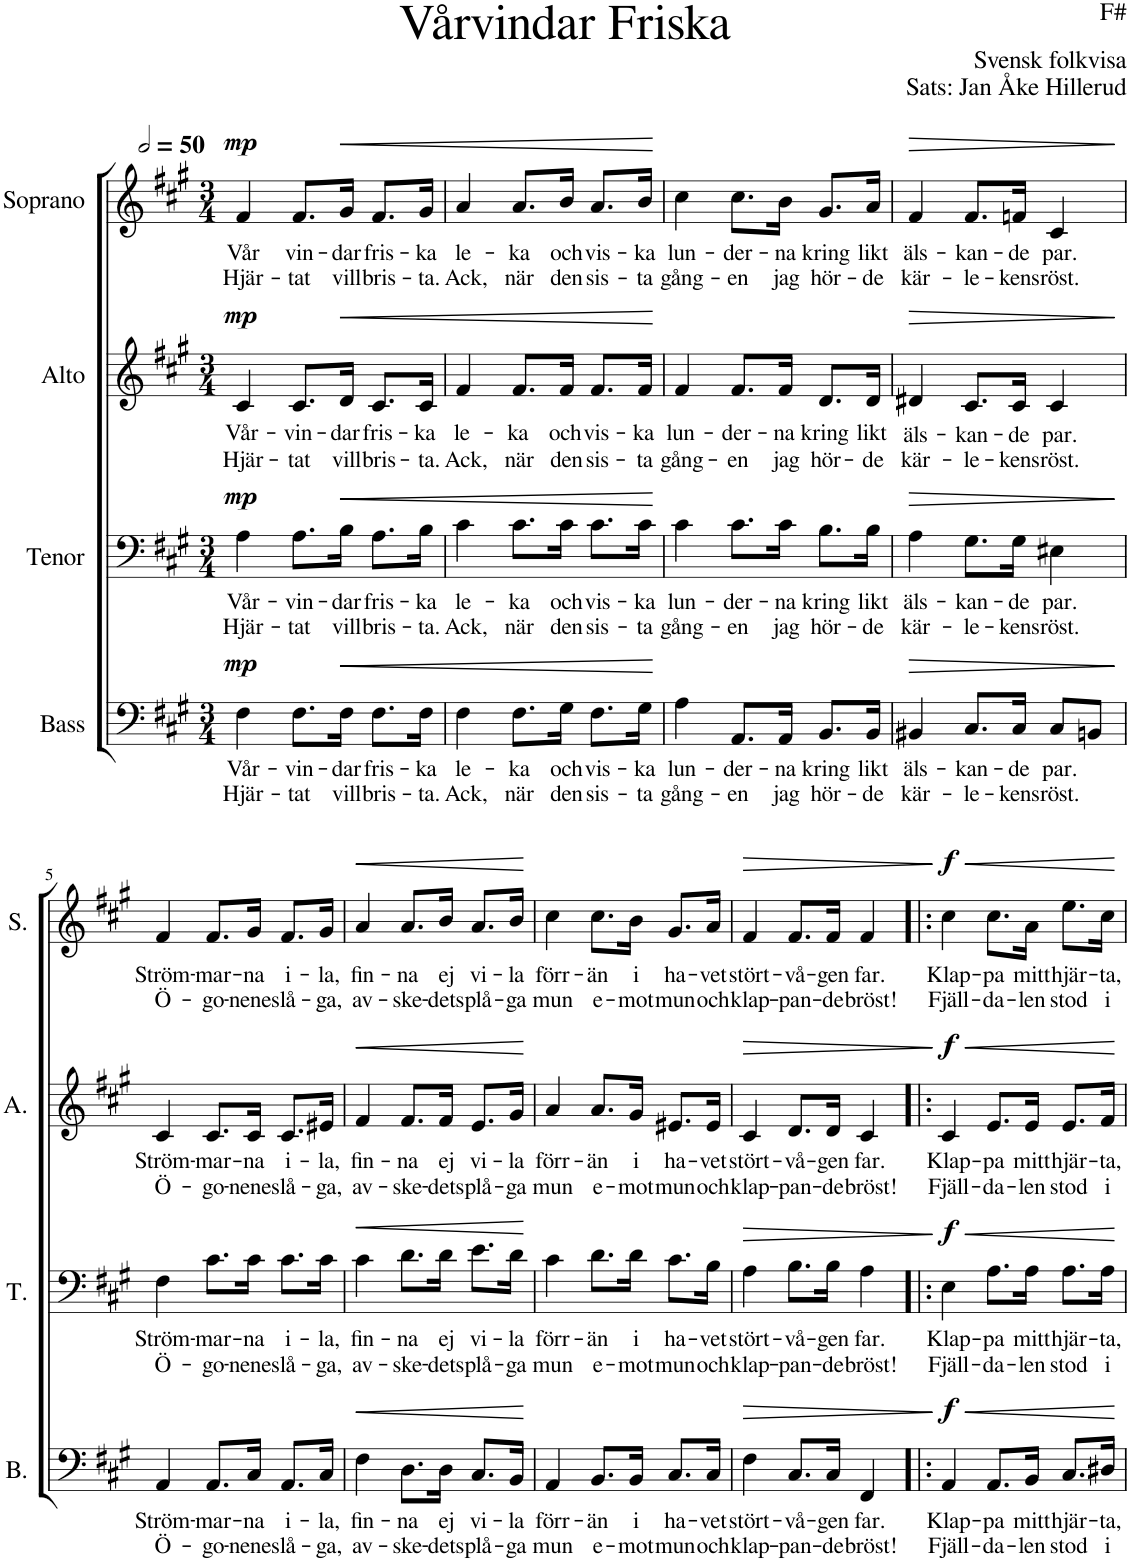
**kern	**text	**text	**dynam	**kern	**text	**text	**dynam	**kern	**text	**text	**dynam	**kern	**text	**text	**dynam
*part4	*part4	*part4	*part4	*part3	*part3	*part3	*part3	*part2	*part2	*part2	*part2	*part1	*part1	*part1	*part1
*staff4	*staff4	*staff4	*staff4	*staff3	*staff3	*staff3	*staff3	*staff2	*staff2	*staff2	*staff2	*staff1	*staff1	*staff1	*staff1
*I"Bass	*	*	*	*I"Tenor	*	*	*	*I"Alto	*	*	*	*I"Soprano	*	*	*
*I'B.	*	*	*	*I'T.	*	*	*	*I'A.	*	*	*	*I'S.	*	*	*
*clefF4	*	*	*	*clefF4	*	*	*	*clefG2	*	*	*	*clefG2	*	*	*
*k[f#c#g#]	*	*	*	*k[f#c#g#]	*	*	*	*k[f#c#g#]	*	*	*	*k[f#c#g#]	*	*	*
*M3/4	*	*	*	*M3/4	*	*	*	*M3/4	*	*	*	*M3/4	*	*	*
*MM100	*	*	*	*MM100	*	*	*	*MM100	*	*	*	*MM100	*	*	*
=1	=1	=1	=1	=1	=1	=1	=1	=1	=1	=1	=1	=1	=1	=1	=1
!	!LO:LY:b	!LO:LY:b	!LO:DY:a	!	!LO:LY:b	!LO:LY:b	!LO:DY:a	!	!	!LO:LY:b	!LO:DY:a	!	!LO:LY:b	!LO:LY:b	!LO:DY:a
4F#\	Vår-	Hjär-	mp	4A\	Vår-	Hjär-	mp	4c#/	.	Hjär-	mp	4f#/	Vår	Hjär-	mp
!	!LO:LY:b	!LO:LY:b	!	!	!LO:LY:b	!LO:LY:b	!	!	!	!LO:LY:b	!	!	!LO:LY:b	!LO:LY:b	!
8.F#\L	-vin-	-tat	.	8.A\L	-vin-	-tat	.	8.c#/L	.	-tat	.	8.f#/L	vin-	-tat	.
!	!LO:LY:b	!LO:LY:b	!LO:HP:b	!	!LO:LY:b	!LO:LY:b	!LO:HP:b	!	!	!LO:LY:b	!LO:HP:b	!	!LO:LY:b	!LO:LY:b	!LO:HP:b
16F#\Jk	-dar	vill	<	16B\Jk	-dar	vill	<	16d/Jk	.	vill	<	16g#/Jk	-dar	vill	<
!	!LO:LY:b	!LO:LY:b	!	!	!LO:LY:b	!LO:LY:b	!	!	!	!LO:LY:b	!	!	!LO:LY:b	!LO:LY:b	!
8.F#\L	fris-	bris-	.	8.A\L	fris-	bris-	.	8.c#/L	.	bris-	.	8.f#/L	fris-	bris-	.
!	!LO:LY:b	!LO:LY:b	!	!	!LO:LY:b	!LO:LY:b	!	!	!	!LO:LY:b	!	!	!LO:LY:b	!LO:LY:b	!
16F#\Jk	-ka	-ta.	.	16B\Jk	-ka	-ta.	.	16c#/Jk	.	-ta.	.	16g#/Jk	-ka	-ta.	.
=2	=2	=2	=2	=2	=2	=2	=2	=2	=2	=2	=2	=2	=2	=2	=2
!	!LO:LY:b	!LO:LY:b	!	!	!LO:LY:b	!LO:LY:b	!	!	!	!LO:LY:b	!	!	!LO:LY:b	!LO:LY:b	!
4F#\	le-	Ack,	.	4c#\	le-	Ack,	.	4f#/	.	Ack,	.	4a/	le-	Ack,	.
!	!LO:LY:b	!LO:LY:b	!	!	!LO:LY:b	!LO:LY:b	!	!	!	!LO:LY:b	!	!	!LO:LY:b	!LO:LY:b	!
8.F#\L	-ka	när	.	8.c#\L	-ka	när	.	8.f#/L	.	när	.	8.a/L	-ka	när	.
!	!LO:LY:b	!LO:LY:b	!	!	!LO:LY:b	!LO:LY:b	!	!	!	!LO:LY:b	!	!	!LO:LY:b	!LO:LY:b	!
16G#\Jk	och	den	.	16c#\Jk	och	den	.	16f#/Jk	.	den	.	16b/Jk	och	den	.
!	!LO:LY:b	!LO:LY:b	!	!	!LO:LY:b	!LO:LY:b	!	!	!	!LO:LY:b	!	!	!LO:LY:b	!LO:LY:b	!
8.F#\L	vis-	sis-	.	8.c#\L	vis-	sis-	.	8.f#/L	.	sis-	.	8.a/L	vis-	sis-	.
!	!LO:LY:b	!LO:LY:b	!	!	!LO:LY:b	!LO:LY:b	!	!	!	!LO:LY:b	!	!	!LO:LY:b	!LO:LY:b	!
16G#\Jk	-ka	-ta	.	16c#\Jk	-ka	-ta	.	16f#/Jk	.	-ta	.	16b/Jk	-ka	-ta	.
.	.	.	[	.	.	.	[	.	.	.	[	.	.	.	[
=3	=3	=3	=3	=3	=3	=3	=3	=3	=3	=3	=3	=3	=3	=3	=3
!	!LO:LY:b	!LO:LY:b	!	!	!LO:LY:b	!LO:LY:b	!	!	!	!LO:LY:b	!	!	!LO:LY:b	!LO:LY:b	!
4A\	lun-	gång-	.	4c#\	lun-	gång-	.	4f#/	.	gång-	.	4cc#\	lun-	gång-	.
!	!LO:LY:b	!LO:LY:b	!	!	!LO:LY:b	!LO:LY:b	!	!	!	!LO:LY:b	!	!	!LO:LY:b	!LO:LY:b	!
8.AA/L	-der-	-en	.	8.c#\L	-der-	-en	.	8.f#/L	.	-en	.	8.cc#\L	-der-	-en	.
!	!LO:LY:b	!LO:LY:b	!	!	!LO:LY:b	!LO:LY:b	!	!	!	!LO:LY:b	!	!	!LO:LY:b	!LO:LY:b	!
16AA/Jk	-na	jag	.	16c#\Jk	-na	jag	.	16f#/Jk	.	jag	.	16b\Jk	-na	jag	.
!	!LO:LY:b	!LO:LY:b	!	!	!LO:LY:b	!LO:LY:b	!	!	!	!LO:LY:b	!	!	!LO:LY:b	!LO:LY:b	!
8.BB/L	kring	hör-	.	8.B\L	kring	hör-	.	8.d/L	.	hör-	.	8.g#/L	kring	hör-	.
!	!LO:LY:b	!LO:LY:b	!	!	!LO:LY:b	!LO:LY:b	!	!	!	!LO:LY:b	!	!	!LO:LY:b	!LO:LY:b	!
16BB/Jk	likt	-de	.	16B\Jk	likt	-de	.	16d/Jk	.	-de	.	16a/Jk	likt	-de	.
=4	=4	=4	=4	=4	=4	=4	=4	=4	=4	=4	=4	=4	=4	=4	=4
!	!LO:LY:b	!LO:LY:b	!LO:HP:b	!	!LO:LY:b	!LO:LY:b	!LO:HP:b	!	!LO:LY:b	!LO:LY:b	!LO:HP:b	!	!LO:LY:b	!LO:LY:b	!LO:HP:b
4BB#X/	äls-	kär-	>	4A\	äls-	kär-	>	4d#X/	äls-	kär-	>	4f#/	äls-	kär-	>
!	!LO:LY:b	!LO:LY:b	!	!	!LO:LY:b	!LO:LY:b	!	!	!LO:LY:b	!LO:LY:b	!	!	!LO:LY:b	!LO:LY:b	!
8.C#/L	-kan-	-le-	.	8.G#\L	-kan-	-le-	.	8.c#/L	-kan-	-le-	.	8.f#/L	-kan-	-le-	.
!	!LO:LY:b	!LO:LY:b	!	!	!LO:LY:b	!LO:LY:b	!	!	!LO:LY:b	!LO:LY:b	!	!	!LO:LY:b	!LO:LY:b	!
16C#/Jk	-de	-kens	.	16G#\Jk	-de	-kens	.	16c#/Jk	-de	-kens	.	16fn/Jk	-de	-kens	.
!	!LO:LY:b	!LO:LY:b	!	!	!LO:LY:b	!LO:LY:b	!	!	!LO:LY:b	!LO:LY:b	!	!	!LO:LY:b	!LO:LY:b	!
8C#/L	par.	röst.	.	4E#X\	par.	röst.	.	4c#/	par.	röst.	.	4c#/	par.	röst.	.
8BBn/J	.	.	.	.	.	.	.	.	.	.	.	.	.	.	.
.	.	.	]	.	.	.	]	.	.	.	]	.	.	.	]
!!LO:LB:g=z
=5	=5	=5	=5	=5	=5	=5	=5	=5	=5	=5	=5	=5	=5	=5	=5
!	!LO:LY:b	!LO:LY:b	!	!	!LO:LY:b	!LO:LY:b	!	!	!LO:LY:b	!LO:LY:b	!	!	!LO:LY:b	!LO:LY:b	!
4AA/	Ström-	Ö-	.	4F#\	Ström-	Ö-	.	4c#/	Ström-	Ö-	.	4f#/	Ström-	Ö-	.
!	!LO:LY:b	!LO:LY:b	!	!	!LO:LY:b	!LO:LY:b	!	!	!LO:LY:b	!LO:LY:b	!	!	!LO:LY:b	!LO:LY:b	!
8.AA/L	-mar-	-go-	.	8.c#\L	-mar-	-go-	.	8.c#/L	-mar-	-go-	.	8.f#/L	-mar-	-go-	.
!	!LO:LY:b	!LO:LY:b	!	!	!LO:LY:b	!LO:LY:b	!	!	!LO:LY:b	!LO:LY:b	!	!	!LO:LY:b	!LO:LY:b	!
16C#/Jk	-na	-nenes	.	16c#\Jk	-na	-nenes	.	16c#/Jk	-na	-nenes	.	16g#/Jk	-na	-nenes	.
!	!LO:LY:b	!LO:LY:b	!	!	!LO:LY:b	!LO:LY:b	!	!	!LO:LY:b	!LO:LY:b	!	!	!LO:LY:b	!LO:LY:b	!
8.AA/L	i-	lå-	.	8.c#\L	i-	lå-	.	8.c#/L	i-	lå-	.	8.f#/L	i-	lå-	.
!	!LO:LY:b	!LO:LY:b	!	!	!LO:LY:b	!LO:LY:b	!	!	!LO:LY:b	!LO:LY:b	!	!	!LO:LY:b	!LO:LY:b	!
16C#/Jk	-la,	-ga,	.	16c#\Jk	-la,	-ga,	.	16e#X/Jk	-la,	-ga,	.	16g#/Jk	-la,	-ga,	.
=6	=6	=6	=6	=6	=6	=6	=6	=6	=6	=6	=6	=6	=6	=6	=6
!	!LO:LY:b	!LO:LY:b	!LO:HP:b	!	!LO:LY:b	!LO:LY:b	!LO:HP:b	!	!LO:LY:b	!LO:LY:b	!LO:HP:b	!	!LO:LY:b	!LO:LY:b	!LO:HP:b
4F#\	fin-	av-	<	4c#\	fin-	av-	<	4f#/	fin-	av-	<	4a/	fin-	av-	<
!	!LO:LY:b	!LO:LY:b	!	!	!LO:LY:b	!LO:LY:b	!	!	!LO:LY:b	!LO:LY:b	!	!	!LO:LY:b	!LO:LY:b	!
8.D\L	-na	-ske-	.	8.d\L	-na	-ske-	.	8.f#/L	-na	-ske-	.	8.a/L	-na	-ske-	.
!	!LO:LY:b	!LO:LY:b	!	!	!LO:LY:b	!LO:LY:b	!	!	!LO:LY:b	!LO:LY:b	!	!	!LO:LY:b	!LO:LY:b	!
16D\Jk	ej	-dets	.	16d\Jk	ej	-dets	.	16f#/Jk	ej	-dets	.	16b/Jk	ej	-dets	.
!	!LO:LY:b	!LO:LY:b	!	!	!LO:LY:b	!LO:LY:b	!	!	!LO:LY:b	!LO:LY:b	!	!	!LO:LY:b	!LO:LY:b	!
8.C#/L	vi-	plå-	.	8.e\L	vi-	plå-	.	8.e/L	vi-	plå-	.	8.a/L	vi-	plå-	.
!	!LO:LY:b	!LO:LY:b	!	!	!LO:LY:b	!LO:LY:b	!	!	!LO:LY:b	!LO:LY:b	!	!	!LO:LY:b	!LO:LY:b	!
16BB/Jk	-la	-ga	.	16d\Jk	-la	-ga	.	16g#/Jk	-la	-ga	.	16b/Jk	-la	-ga	.
.	.	.	[	.	.	.	[	.	.	.	[	.	.	.	[
=7	=7	=7	=7	=7	=7	=7	=7	=7	=7	=7	=7	=7	=7	=7	=7
!	!LO:LY:b	!LO:LY:b	!	!	!LO:LY:b	!LO:LY:b	!	!	!LO:LY:b	!LO:LY:b	!	!	!LO:LY:b	!LO:LY:b	!
4AA/	förr-	mun	.	4c#\	förr-	mun	.	4a/	förr-	mun	.	4cc#\	förr-	mun	.
!	!LO:LY:b	!LO:LY:b	!	!	!LO:LY:b	!LO:LY:b	!	!	!LO:LY:b	!LO:LY:b	!	!	!LO:LY:b	!LO:LY:b	!
8.BB/L	-än	e-	.	8.d\L	-än	e-	.	8.a/L	-än	e-	.	8.cc#\L	-än	e-	.
!	!LO:LY:b	!LO:LY:b	!	!	!LO:LY:b	!LO:LY:b	!	!	!LO:LY:b	!LO:LY:b	!	!	!LO:LY:b	!LO:LY:b	!
16BB/Jk	i	-mot	.	16d\Jk	i	-mot	.	16g#/Jk	i	-mot	.	16b\Jk	i	-mot	.
!	!LO:LY:b	!LO:LY:b	!	!	!LO:LY:b	!LO:LY:b	!	!	!LO:LY:b	!LO:LY:b	!	!	!LO:LY:b	!LO:LY:b	!
8.C#/L	ha-	mun	.	8.c#\L	ha-	mun	.	8.e#X/L	ha-	mun	.	8.g#/L	ha-	mun	.
!	!LO:LY:b	!LO:LY:b	!	!	!LO:LY:b	!LO:LY:b	!	!	!LO:LY:b	!LO:LY:b	!	!	!LO:LY:b	!LO:LY:b	!
16C#/Jk	-vet	och	.	16B\Jk	-vet	och	.	16e#/Jk	-vet	och	.	16a/Jk	-vet	och	.
=8	=8	=8	=8	=8	=8	=8	=8	=8	=8	=8	=8	=8	=8	=8	=8
!	!LO:LY:b	!LO:LY:b	!LO:HP:b	!	!LO:LY:b	!LO:LY:b	!LO:HP:b	!	!LO:LY:b	!LO:LY:b	!LO:HP:b	!	!LO:LY:b	!LO:LY:b	!LO:HP:b
4F#\	stört-	klap-	>	4A\	stört-	klap-	>	4c#/	stört-	klap-	>	4f#/	stört-	klap-	>
!	!LO:LY:b	!LO:LY:b	!	!	!LO:LY:b	!LO:LY:b	!	!	!LO:LY:b	!LO:LY:b	!	!	!LO:LY:b	!LO:LY:b	!
8.C#/L	-vå-	-pan-	.	8.B\L	-vå-	-pan-	.	8.d/L	-vå-	-pan-	.	8.f#/L	-vå-	-pan-	.
!	!LO:LY:b	!LO:LY:b	!	!	!LO:LY:b	!LO:LY:b	!	!	!LO:LY:b	!LO:LY:b	!	!	!LO:LY:b	!LO:LY:b	!
16C#/Jk	-gen	-de	.	16B\Jk	-gen	-de	.	16d/Jk	-gen	-de	.	16f#/Jk	-gen	-de	.
!	!LO:LY:b	!LO:LY:b	!	!	!LO:LY:b	!LO:LY:b	!	!	!LO:LY:b	!LO:LY:b	!	!	!LO:LY:b	!LO:LY:b	!
4FF#/	far.	bröst!	.	4A\	far.	bröst!	.	4c#/	far.	bröst!	.	4f#/	far.	bröst!	.
.	.	.	]	.	.	.	]	.	.	.	]	.	.	.	]
=9!|:	=9!|:	=9!|:	=9!|:	=9!|:	=9!|:	=9!|:	=9!|:	=9!|:	=9!|:	=9!|:	=9!|:	=9!|:	=9!|:	=9!|:	=9!|:
!	!LO:LY:b	!LO:LY:b	!LO:HP:b	!	!LO:LY:b	!LO:LY:b	!LO:HP:b	!	!LO:LY:b	!LO:LY:b	!LO:HP:b	!	!LO:LY:b	!LO:LY:b	!LO:HP:b
!	!	!	!LO:DY:n=1:a	!	!	!	!LO:DY:n=1:a	!	!	!	!LO:DY:n=1:a	!	!	!	!LO:DY:n=1:a
4AA/	Klap-	Fjäll-	< f	4E\	Klap-	Fjäll-	< f	4c#/	Klap-	Fjäll-	< f	4cc#\	Klap-	Fjäll-	< f
!	!LO:LY:b	!LO:LY:b	!	!	!LO:LY:b	!LO:LY:b	!	!	!LO:LY:b	!LO:LY:b	!	!	!LO:LY:b	!LO:LY:b	!
8.AA/L	-pa	-da-	.	8.A\L	-pa	-da-	.	8.e/L	-pa	-da-	.	8.cc#\L	-pa	-da-	.
!	!LO:LY:b	!LO:LY:b	!	!	!LO:LY:b	!LO:LY:b	!	!	!LO:LY:b	!LO:LY:b	!	!	!LO:LY:b	!LO:LY:b	!
16BB/Jk	mitt	-len	.	16A\Jk	mitt	-len	.	16e/Jk	mitt	-len	.	16a\Jk	mitt	-len	.
!	!LO:LY:b	!LO:LY:b	!	!	!LO:LY:b	!LO:LY:b	!	!	!LO:LY:b	!LO:LY:b	!	!	!LO:LY:b	!LO:LY:b	!
8.C#/L	hjär-	stod	.	8.A\L	hjär-	stod	.	8.e/L	hjär-	stod	.	8.ee\L	hjär-	stod	.
!	!LO:LY:b	!LO:LY:b	!	!	!LO:LY:b	!LO:LY:b	!	!	!LO:LY:b	!LO:LY:b	!	!	!LO:LY:b	!LO:LY:b	!
16D#X/Jk	-ta,	i	.	16A\Jk	-ta,	i	.	16f#/Jk	-ta,	i	.	16cc#\Jk	-ta,	i	.
.	.	.	[	.	.	.	[	.	.	.	[	.	.	.	[
=	=	=	=	=	=	=	=	=	=	=	=	=	=	=	=
*-	*-	*-	*-	*-	*-	*-	*-	*-	*-	*-	*-	*-	*-	*-	*-
